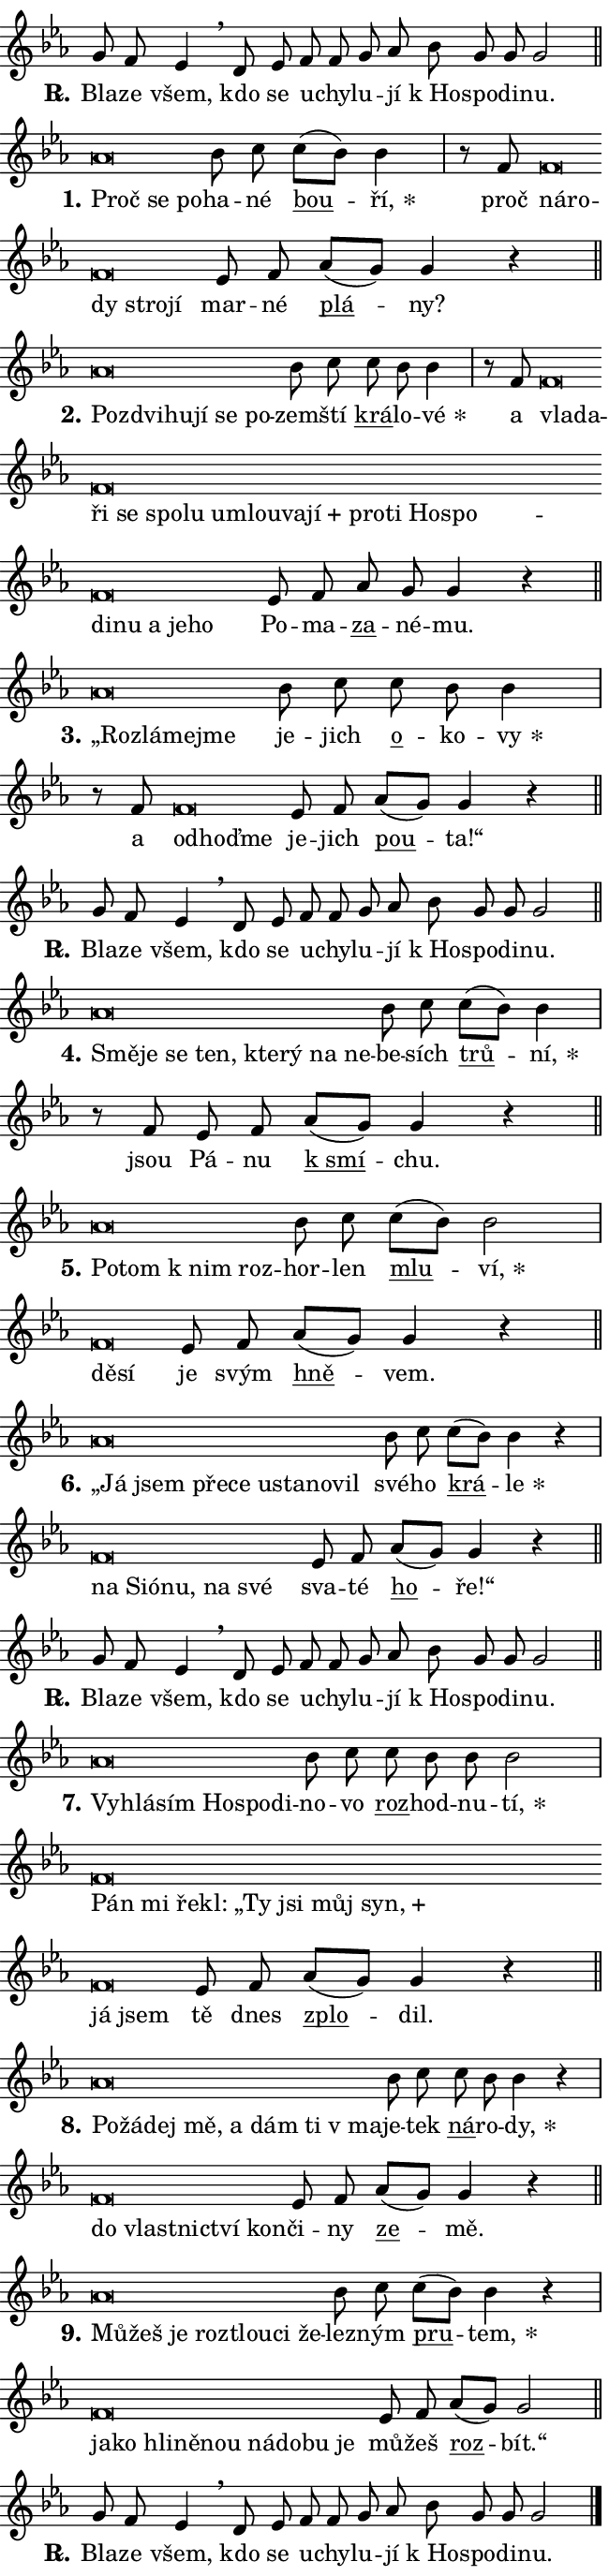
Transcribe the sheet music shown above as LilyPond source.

\version "2.24.0"
\header { tagline = "" }
\paper {
  indent = 0\cm
  top-margin = 0\cm
  right-margin = 0.13\cm % to fit lyric hyphens
  bottom-margin = 0\cm
  left-margin = 0\cm
  paper-width = 11\cm
  page-breaking = #ly:one-page-breaking
  system-system-spacing.basic-distance = #11
  score-system-spacing.basic-distance = #11
  ragged-last = ##f
}


%% Author: Thomas Morley
%% https://lists.gnu.org/archive/html/lilypond-user/2020-05/msg00002.html
#(define (line-position grob)
"Returns position of @var[grob} in current system:
   @code{'start}, if at first time-step
   @code{'end}, if at last time-step
   @code{'middle} otherwise
"
  (let* ((col (ly:item-get-column grob))
         (ln (ly:grob-object col 'left-neighbor))
         (rn (ly:grob-object col 'right-neighbor))
         (col-to-check-left (if (ly:grob? ln) ln col))
         (col-to-check-right (if (ly:grob? rn) rn col))
         (break-dir-left
           (and
             (ly:grob-property col-to-check-left 'non-musical #f)
             (ly:item-break-dir col-to-check-left)))
         (break-dir-right
           (and
             (ly:grob-property col-to-check-right 'non-musical #f)
             (ly:item-break-dir col-to-check-right))))
        (cond ((eqv? 1 break-dir-left) 'start)
              ((eqv? -1 break-dir-right) 'end)
              (else 'middle))))

#(define (tranparent-at-line-position vctor)
  (lambda (grob)
  "Relying on @code{line-position} select the relevant enry from @var{vctor}.
Used to determine transparency,"
    (case (line-position grob)
      ((end) (not (vector-ref vctor 0)))
      ((middle) (not (vector-ref vctor 1)))
      ((start) (not (vector-ref vctor 2))))))

noteHeadBreakVisibility =
#(define-music-function (break-visibility)(vector?)
"Makes @code{NoteHead}s transparent relying on @var{break-visibility}"
#{
  \override NoteHead.transparent =
    #(tranparent-at-line-position break-visibility)
#})

#(define delete-ledgers-for-transparent-note-heads
  (lambda (grob)
    "Reads whether a @code{NoteHead} is transparent.
If so this @code{NoteHead} is removed from @code{'note-heads} from
@var{grob}, which is supposed to be @code{LedgerLineSpanner}.
As a result ledgers are not printed for this @code{NoteHead}"
    (let* ((nhds-array (ly:grob-object grob 'note-heads))
           (nhds-list
             (if (ly:grob-array? nhds-array)
                 (ly:grob-array->list nhds-array)
                 '()))
           ;; Relies on the transparent-property being done before
           ;; Staff.LedgerLineSpanner.after-line-breaking is executed.
           ;; This is fragile ...
           (to-keep
             (remove
               (lambda (nhd)
                 (ly:grob-property nhd 'transparent #f))
               nhds-list)))
      ;; TODO find a better method to iterate over grob-arrays, similiar
      ;; to filter/remove etc for lists
      ;; For now rebuilt from scratch
      (set! (ly:grob-object grob 'note-heads)  '())
      (for-each
        (lambda (nhd)
          (ly:pointer-group-interface::add-grob grob 'note-heads nhd))
        to-keep))))

squashNotes = {
  \override NoteHead.X-extent = #'(-0.2 . 0.2)
  \override NoteHead.Y-extent = #'(-0.75 . 0)
  \override NoteHead.stencil =
    #(lambda (grob)
       (let ((pos (ly:grob-property grob 'staff-position)))
         (begin
           (if (< pos -7) (display "ERROR: Lower brevis then expected\n") (display ""))
           (if (<= pos -6) ly:text-interface::print ly:note-head::print))))
}
unSquashNotes = {
  \revert NoteHead.X-extent
  \revert NoteHead.Y-extent
  \revert NoteHead.stencil
}

hideNotes = \noteHeadBreakVisibility #begin-of-line-visible
unHideNotes = \noteHeadBreakVisibility #all-visible

% work-around for resetting accidentals
% https://lilypond.org/doc/v2.23/Documentation/notation/displaying-rhythms#unmetered-music
cadenzaMeasure = {
  \cadenzaOff
  \partial 1024 s1024
  \cadenzaOn
}

#(define-markup-command (accent layout props text) (markup?)
  "Underline accented syllable"
  (interpret-markup layout props
    #{\markup \override #'(offset . 4.3) \underline { #text }#}))

responsum = \markup \concat {
  "R" \hspace #-1.05 \path #0.1 #'((moveto 0 0.07) (lineto 0.9 0.8)) \hspace #0.05 "."
}

spaceSize = #0.6828661417322834 % exact space size for TeX Gyre Schola

\layout {
  \context {
    \Staff
    \remove "Time_signature_engraver"
    \override LedgerLineSpanner.after-line-breaking = #delete-ledgers-for-transparent-note-heads
  }
  \context {
    \Lyrics {
      \override LyricSpace.minimum-distance = \spaceSize
      \override LyricText.font-name = #"TeX Gyre Schola"
      \override LyricText.font-size = 1
      \override StanzaNumber.font-name = #"TeX Gyre Schola Bold"
      \override StanzaNumber.font-size = 1
    }
  }
  \context {
    \Score 
    \override NoteHead.text =
      #(lambda (grob) 
        (let ((pos (ly:grob-property grob 'staff-position)))
          #{\markup {
            \combine
              \halign #-0.55 \raise #(if (= pos -6) 0 0.5) \override #'(thickness . 2) \draw-line #'(3.2 . 0)
              \musicglyph "noteheads.sM1"
          }#}))
  }
}

% magnetic-lyrics.ily
%
%   written by
%     Jean Abou Samra <jean@abou-samra.fr>
%     Werner Lemberg <wl@gnu.org>
%
%   adapted by
%     Jiri Hon <jiri.hon@gmail.com>
%
% Version 2022-Apr-15

% https://www.mail-archive.com/lilypond-user@gnu.org/msg149350.html

#(define (Left_hyphen_pointer_engraver context)
   "Collect syllable-hyphen-syllable occurrences in lyrics and store
them in properties.  This engraver only looks to the left.  For
example, if the lyrics input is @code{foo -- bar}, it does the
following.

@itemize @bullet
@item
Set the @code{text} property of the @code{LyricHyphen} grob between
@q{foo} and @q{bar} to @code{foo}.

@item
Set the @code{left-hyphen} property of the @code{LyricText} grob with
text @q{foo} to the @code{LyricHyphen} grob between @q{foo} and
@q{bar}.
@end itemize

Use this auxiliary engraver in combination with the
@code{lyric-@/text::@/apply-@/magnetic-@/offset!} hook."
   (let ((hyphen #f)
         (text #f))
     (make-engraver
      (acknowledgers
       ((lyric-syllable-interface engraver grob source-engraver)
        (set! text grob)))
      (end-acknowledgers
       ((lyric-hyphen-interface engraver grob source-engraver)
        ;(when (not (grob::has-interface grob 'lyric-space-interface))
          (set! hyphen grob)));)
      ((stop-translation-timestep engraver)
       (when (and text hyphen)
         (ly:grob-set-object! text 'left-hyphen hyphen))
       (set! text #f)
       (set! hyphen #f)))))

#(define (lyric-text::apply-magnetic-offset! grob)
   "If the space between two syllables is less than the value in
property @code{LyricText@/.details@/.squash-threshold}, move the right
syllable to the left so that it gets concatenated with the left
syllable.

Use this function as a hook for
@code{LyricText@/.after-@/line-@/breaking} if the
@code{Left_@/hyphen_@/pointer_@/engraver} is active."
   (let ((hyphen (ly:grob-object grob 'left-hyphen #f)))
     (when hyphen
       (let ((left-text (ly:spanner-bound hyphen LEFT)))
         (when (grob::has-interface left-text 'lyric-syllable-interface)
           (let* ((common (ly:grob-common-refpoint grob left-text X))
                  (this-x-ext (ly:grob-extent grob common X))
                  (left-x-ext
                   (begin
                     ;; Trigger magnetism for left-text.
                     (ly:grob-property left-text 'after-line-breaking)
                     (ly:grob-extent left-text common X)))
                  ;; `delta` is the gap width between two syllables.
                  (delta (- (interval-start this-x-ext)
                            (interval-end left-x-ext)))
                  (details (ly:grob-property grob 'details))
                  (threshold (assoc-get 'squash-threshold details 0.2)))
             (when (< delta threshold)
               (let* (;; We have to manipulate the input text so that
                      ;; ligatures crossing syllable boundaries are not
                      ;; disabled.  For languages based on the Latin
                      ;; script this is essentially a beautification.
                      ;; However, for non-Western scripts it can be a
                      ;; necessity.
                      (lt (ly:grob-property left-text 'text))
                      (rt (ly:grob-property grob 'text))
                      (is-space (grob::has-interface hyphen 'lyric-space-interface))
                      (space (if is-space " " ""))
                      (extra-delta (if is-space spaceSize 0))
                      ;; Append new syllable.
                      (ltrt-space (if (and (string? lt) (string? rt))
                                (string-append lt space rt)
                                (make-concat-markup (list lt space rt))))
                      ;; Right-align `ltrt` to the right side.
                      (ltrt-space-markup (grob-interpret-markup
                               grob
                               (make-translate-markup
                                (cons (interval-length this-x-ext) 0)
                                (make-right-align-markup ltrt-space)))))
                 (begin
                   ;; Don't print `left-text`.
                   (ly:grob-set-property! left-text 'stencil #f)
                   ;; Set text and stencil (which holds all collected
                   ;; syllables so far) and shift it to the left.
                   (ly:grob-set-property! grob 'text ltrt-space)
                   (ly:grob-set-property! grob 'stencil ltrt-space-markup)
                   (ly:grob-translate-axis! grob (- (- delta extra-delta)) X))))))))))


#(define (lyric-hyphen::displace-bounds-first grob)
   ;; Make very sure this callback isn't triggered too early.
   (let ((left (ly:spanner-bound grob LEFT))
         (right (ly:spanner-bound grob RIGHT)))
     (ly:grob-property left 'after-line-breaking)
     (ly:grob-property right 'after-line-breaking)
     (ly:lyric-hyphen::print grob)))

squashThreshold = #0.4

\layout {
  \context {
    \Lyrics
    \consists #Left_hyphen_pointer_engraver
    \override LyricText.after-line-breaking =
      #lyric-text::apply-magnetic-offset!
    \override LyricHyphen.stencil = #lyric-hyphen::displace-bounds-first
    \override LyricText.details.squash-threshold = \squashThreshold
    \override LyricHyphen.minimum-distance = 0
    \override LyricHyphen.minimum-length = \squashThreshold
  }
}

squashText = \override LyricText.details.squash-threshold = 9999
unSquashText = \override LyricText.details.squash-threshold = \squashThreshold

leftText = \override LyricText.self-alignment-X = #LEFT
unLeftText = \revert LyricText.self-alignment-X

starOffset = #(lambda (grob) 
                (let ((x_offset (ly:self-alignment-interface::aligned-on-x-parent grob)))
                  (if (= x_offset 0) 0 (+ x_offset 1.2))))

star = #(define-music-function (syllable)(string?)
"Append star separator at the end of a syllable"
#{
  \once \override LyricText.X-offset = #starOffset
  \lyricmode { \markup {
    #syllable
    \override #'((font-name . "TeX Gyre Schola Bold")) \hspace #0.2 \lower #0.65 \larger "*"
  } }
#})

starAccent = #(define-music-function (syllable)(string?)
"Append star separator at the end of a syllable and make accent"
#{
  \once \override LyricText.X-offset = #starOffset
  \lyricmode { \markup {
    \accent #syllable
    \override #'((font-name . "TeX Gyre Schola Bold")) \hspace #0.2 \lower #0.65 \larger "*"
  } }
#})

breath = #(define-music-function (syllable)(string?)
"Append breathing indicator at the end of a syllable"
#{
  \lyricmode { \markup { #syllable "+" } }
#})

optionalBreath = #(define-music-function (syllable)(string?)
"Append optional breathing indicator at the end of a syllable"
#{
  \lyricmode { \markup { #syllable "(+)" } }
#})


\score {
    <<
        \new Voice = "melody" { \cadenzaOn \key es \major \relative { g'8 f es4 \breathe d8 es \bar "" f f \bar "" g as \bar "" bes g g g2 \cadenzaMeasure \bar "||" \break } }
        \new Lyrics \lyricsto "melody" { \lyricmode { \set stanza = \responsum
Bla -- ze všem, kdo se u -- chy -- lu -- jí "k Ho" -- spo -- di -- nu. } }
    >>
    \layout {}
}

\score {
    <<
        \new Voice = "melody" { \cadenzaOn \key es \major \relative { \squashNotes as'\breve*1/16 \hideNotes \breve*1/16 \breve*1/16 \bar "" \unHideNotes \unSquashNotes bes8 c \bar "" c[( bes)] bes4 \cadenzaMeasure \bar "|" r8 f8 \squashNotes f\breve*1/16 \hideNotes \breve*1/16 \bar "" \breve*1/16 \bar "" \breve*1/16 \breve*1/16 \bar "" \unHideNotes \unSquashNotes es8 f \bar "" as[( g)] g4 r \cadenzaMeasure \bar "||" \break } }
        \new Lyrics \lyricsto "melody" { \lyricmode { \set stanza = "1."
\leftText Proč \squashText se po -- \unLeftText \unSquashText ha -- né \markup \accent bou -- \star ří, proč \leftText ná -- \squashText ro -- dy stro -- jí \unLeftText \unSquashText mar -- né \markup \accent plá -- ny? } }
    >>
    \layout {}
}

\score {
    <<
        \new Voice = "melody" { \cadenzaOn \key es \major \relative { \squashNotes as'\breve*1/16 \hideNotes \breve*1/16 \bar "" \breve*1/16 \bar "" \breve*1/16 \bar "" \breve*1/16 \breve*1/16 \bar "" \unHideNotes \unSquashNotes bes8 c \bar "" c bes bes4 \cadenzaMeasure \bar "|" r8 f8 \squashNotes f\breve*1/16 \hideNotes \breve*1/16 \bar "" \breve*1/16 \bar "" \breve*1/16 \bar "" \breve*1/16 \bar "" \breve*1/16 \bar "" \breve*1/16 \bar "" \breve*1/16 \bar "" \breve*1/16 \bar "" \breve*1/16 \bar "" \breve*1/16 \bar "" \breve*1/16 \bar "" \breve*1/16 \bar "" \breve*1/16 \bar "" \breve*1/16 \bar "" \breve*1/16 \bar "" \breve*1/16 \bar "" \breve*1/16 \breve*1/16 \bar "" \unHideNotes \unSquashNotes es8 f \bar "" as g g4 r \cadenzaMeasure \bar "||" \break } }
        \new Lyrics \lyricsto "melody" { \lyricmode { \set stanza = "2."
\leftText Po -- \squashText zdvi -- hu -- jí se po -- \unLeftText \unSquashText zem -- ští \markup \accent krá -- lo -- \star vé a \leftText vla -- \squashText da -- ři se spo -- lu u -- mlou -- va -- \breath "jí" pro -- ti Ho -- spo -- di -- nu a je -- ho \unLeftText \unSquashText Po -- ma -- \markup \accent za -- né -- mu. } }
    >>
    \layout {}
}

\score {
    <<
        \new Voice = "melody" { \cadenzaOn \key es \major \relative { \squashNotes as'\breve*1/16 \hideNotes \breve*1/16 \bar "" \breve*1/16 \breve*1/16 \bar "" \unHideNotes \unSquashNotes bes8 c \bar "" c bes bes4 \cadenzaMeasure \bar "|" r8 f8 \squashNotes f\breve*1/16 \hideNotes \breve*1/16 \breve*1/16 \bar "" \unHideNotes \unSquashNotes es8 f \bar "" as[( g)] g4 r \cadenzaMeasure \bar "||" \break } }
        \new Lyrics \lyricsto "melody" { \lyricmode { \set stanza = "3."
\leftText „Roz -- \squashText lá -- mej -- me \unLeftText \unSquashText je -- jich \markup \accent o -- ko -- \star vy a \leftText od -- \squashText ho -- ďme \unLeftText \unSquashText je -- jich \markup \accent pou -- ta!“ } }
    >>
    \layout {}
}

\score {
    <<
        \new Voice = "melody" { \cadenzaOn \key es \major \relative { g'8 f es4 \breathe d8 es \bar "" f f \bar "" g as \bar "" bes g g g2 \cadenzaMeasure \bar "||" \break } }
        \new Lyrics \lyricsto "melody" { \lyricmode { \set stanza = \responsum
Bla -- ze všem, kdo se u -- chy -- lu -- jí "k Ho" -- spo -- di -- nu. } }
    >>
    \layout {}
}

\score {
    <<
        \new Voice = "melody" { \cadenzaOn \key es \major \relative { \squashNotes as'\breve*1/16 \hideNotes \breve*1/16 \bar "" \breve*1/16 \bar "" \breve*1/16 \bar "" \breve*1/16 \bar "" \breve*1/16 \bar "" \breve*1/16 \breve*1/16 \bar "" \unHideNotes \unSquashNotes bes8 c \bar "" c[( bes)] bes4 \cadenzaMeasure \bar "|" r8 f8 es8 f \bar "" as[( g)] g4 r \cadenzaMeasure \bar "||" \break } }
        \new Lyrics \lyricsto "melody" { \lyricmode { \set stanza = "4."
\leftText Smě -- \squashText je se ten, kte -- rý na ne -- \unLeftText \unSquashText be -- sích \markup \accent trů -- \star ní, jsou Pá -- nu \markup \accent "k smí" -- chu. } }
    >>
    \layout {}
}

\score {
    <<
        \new Voice = "melody" { \cadenzaOn \key es \major \relative { \squashNotes as'\breve*1/16 \hideNotes \breve*1/16 \bar "" \breve*1/16 \breve*1/16 \bar "" \unHideNotes \unSquashNotes bes8 c \bar "" c[( bes)] bes2 \cadenzaMeasure \bar "|" \squashNotes f\breve*1/16 \hideNotes \breve*1/16 \bar "" \unHideNotes \unSquashNotes es8 f \bar "" as[( g)] g4 r \cadenzaMeasure \bar "||" \break } }
        \new Lyrics \lyricsto "melody" { \lyricmode { \set stanza = "5."
\leftText Po -- \squashText tom "k nim" roz -- \unLeftText \unSquashText hor -- len \markup \accent mlu -- \star ví, \leftText dě -- \squashText sí \unLeftText \unSquashText je svým \markup \accent hně -- vem. } }
    >>
    \layout {}
}

\score {
    <<
        \new Voice = "melody" { \cadenzaOn \key es \major \relative { \squashNotes as'\breve*1/16 \hideNotes \breve*1/16 \bar "" \breve*1/16 \bar "" \breve*1/16 \bar "" \breve*1/16 \bar "" \breve*1/16 \bar "" \breve*1/16 \breve*1/16 \bar "" \unHideNotes \unSquashNotes bes8 c \bar "" c[( bes)] bes4 r \cadenzaMeasure \bar "|" \squashNotes f\breve*1/16 \hideNotes \breve*1/16 \bar "" \breve*1/16 \bar "" \breve*1/16 \bar "" \breve*1/16 \breve*1/16 \bar "" \unHideNotes \unSquashNotes es8 f \bar "" as[( g)] g4 r \cadenzaMeasure \bar "||" \break } }
        \new Lyrics \lyricsto "melody" { \lyricmode { \set stanza = "6."
\leftText „Já \squashText jsem pře -- ce u -- sta -- no -- vil \unLeftText \unSquashText své -- ho \markup \accent krá -- \star le \leftText na \squashText Si -- ó -- nu, na své \unLeftText \unSquashText sva -- té \markup \accent ho -- ře!“ } }
    >>
    \layout {}
}

\score {
    <<
        \new Voice = "melody" { \cadenzaOn \key es \major \relative { g'8 f es4 \breathe d8 es \bar "" f f \bar "" g as \bar "" bes g g g2 \cadenzaMeasure \bar "||" \break } }
        \new Lyrics \lyricsto "melody" { \lyricmode { \set stanza = \responsum
Bla -- ze všem, kdo se u -- chy -- lu -- jí "k Ho" -- spo -- di -- nu. } }
    >>
    \layout {}
}

\score {
    <<
        \new Voice = "melody" { \cadenzaOn \key es \major \relative { \squashNotes as'\breve*1/16 \hideNotes \breve*1/16 \bar "" \breve*1/16 \bar "" \breve*1/16 \bar "" \breve*1/16 \breve*1/16 \bar "" \unHideNotes \unSquashNotes bes8 c \bar "" c bes bes bes2 \cadenzaMeasure \bar "|" \squashNotes f\breve*1/16 \hideNotes \breve*1/16 \bar "" \breve*1/16 \bar "" \breve*1/16 \bar "" \breve*1/16 \bar "" \breve*1/16 \bar "" \breve*1/16 \bar "" \breve*1/16 \bar "" \breve*1/16 \breve*1/16 \bar "" \unHideNotes \unSquashNotes es8 f \bar "" as[( g)] g4 r \cadenzaMeasure \bar "||" \break } }
        \new Lyrics \lyricsto "melody" { \lyricmode { \set stanza = "7."
\leftText Vy -- \squashText hlá -- sím Ho -- spo -- di -- \unLeftText \unSquashText no -- vo \markup \accent roz -- hod -- nu -- \star tí, \leftText Pán \squashText mi ře -- kl: „Ty jsi můj \breath "syn," já jsem \unLeftText \unSquashText tě dnes \markup \accent zplo -- dil. } }
    >>
    \layout {}
}

\score {
    <<
        \new Voice = "melody" { \cadenzaOn \key es \major \relative { \squashNotes as'\breve*1/16 \hideNotes \breve*1/16 \bar "" \breve*1/16 \bar "" \breve*1/16 \bar "" \breve*1/16 \bar "" \breve*1/16 \bar "" \breve*1/16 \breve*1/16 \bar "" \unHideNotes \unSquashNotes bes8 c \bar "" c bes bes4 r \cadenzaMeasure \bar "|" \squashNotes f\breve*1/16 \hideNotes \breve*1/16 \bar "" \breve*1/16 \bar "" \breve*1/16 \breve*1/16 \bar "" \unHideNotes \unSquashNotes es8 f \bar "" as[( g)] g4 r \cadenzaMeasure \bar "||" \break } }
        \new Lyrics \lyricsto "melody" { \lyricmode { \set stanza = "8."
\leftText Po -- \squashText žá -- dej mě, a dám ti "v ma" -- \unLeftText \unSquashText je -- tek \markup \accent ná -- ro -- \star dy, \leftText do \squashText vlast -- nic -- tví kon -- \unLeftText \unSquashText či -- ny \markup \accent ze -- mě. } }
    >>
    \layout {}
}

\score {
    <<
        \new Voice = "melody" { \cadenzaOn \key es \major \relative { \squashNotes as'\breve*1/16 \hideNotes \breve*1/16 \bar "" \breve*1/16 \bar "" \breve*1/16 \bar "" \breve*1/16 \bar "" \breve*1/16 \breve*1/16 \bar "" \unHideNotes \unSquashNotes bes8 c \bar "" c[( bes)] bes4 r \cadenzaMeasure \bar "|" \squashNotes f\breve*1/16 \hideNotes \breve*1/16 \bar "" \breve*1/16 \bar "" \breve*1/16 \bar "" \breve*1/16 \bar "" \breve*1/16 \bar "" \breve*1/16 \bar "" \breve*1/16 \breve*1/16 \bar "" \unHideNotes \unSquashNotes es8 f \bar "" as[( g)] g2 \cadenzaMeasure \bar "||" \break } }
        \new Lyrics \lyricsto "melody" { \lyricmode { \set stanza = "9."
\leftText Mů -- \squashText žeš je roz -- tlou -- ci že -- \unLeftText \unSquashText lez -- ným \markup \accent pru -- \star tem, \leftText ja -- \squashText ko hli -- ně -- nou ná -- do -- bu je \unLeftText \unSquashText mů -- žeš \markup \accent roz -- bít.“ } }
    >>
    \layout {}
}

\score {
    <<
        \new Voice = "melody" { \cadenzaOn \key es \major \relative { g'8 f es4 \breathe d8 es \bar "" f f \bar "" g as \bar "" bes g g g2 \cadenzaMeasure \bar "||" \break } \bar "|." }
        \new Lyrics \lyricsto "melody" { \lyricmode { \set stanza = \responsum
Bla -- ze všem, kdo se u -- chy -- lu -- jí "k Ho" -- spo -- di -- nu. } }
    >>
    \layout {}
}
